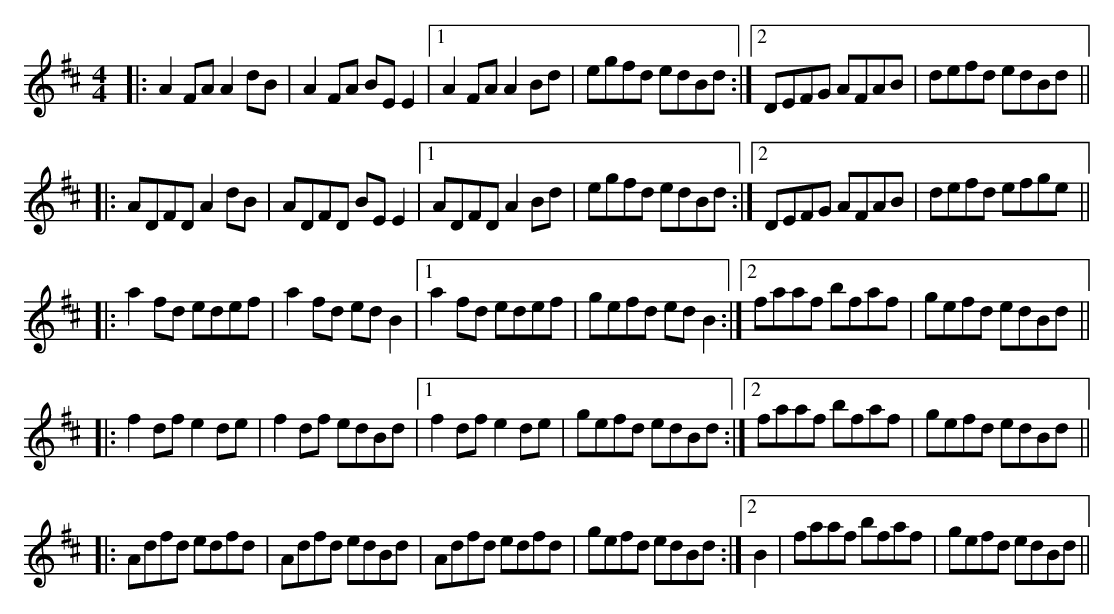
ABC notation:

X:1
M:4/4
K:D
|:A2FA A2dB|A2FA BEE2|1 A2FA A2Bd|egfd edBd:|2 DEFG AFAB|defd edBd||
|:ADFD A2dB|ADFD BEE2|1 ADFD A2Bd|egfd edBd:|2 DEFG AFAB|defd efge||
|:a2fd edef|a2fd edB2|1 a2fd edef|gefd edB2:|2 faaf bfaf|gefd edBd||
|:f2df e2de|f2df edBd|1 f2df e2de|gefd edBd:|2 faaf bfaf|gefd edBd||
|:Adfd edfd|Adfd ed1Bd|Adfd edfd|gefd edBd:|2 B2|faaf bfaf|gefd edBd||
